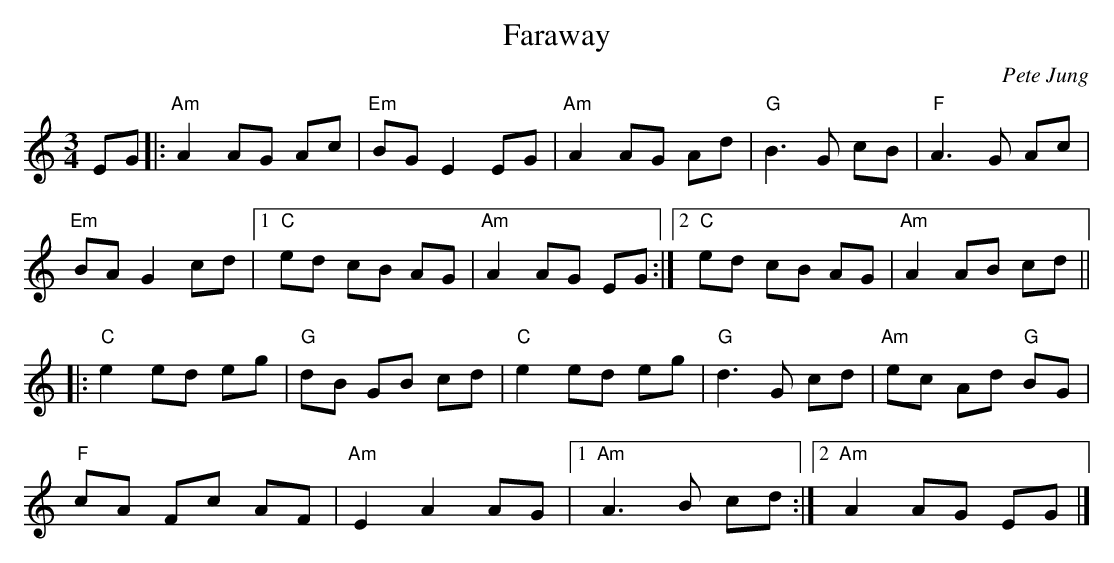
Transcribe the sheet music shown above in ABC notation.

X:1
T:Faraway
C:Pete Jung
M:3/4
L:1/8
K:Am
EG |: "Am"A2 AG Ac | "Em"BG E2 EG | "Am"A2 AG Ad | "G"B3G cB | "F"A3G Ac |
"Em"BA G2 cd |1 "C"ed cB AG |"Am"A2 AG EG :|2 "C"ed cB AG |"Am"A2 AB cd ||
|: "C"e2 ed eg | "G"dB GB cd | "C"e2 ed eg | "G"d3G cd | "Am"ec Ad "G"BG |
"F"cA Fc AF | "Am"E2 A2 AG |1 "Am"A3B cd :|2 "Am"A2 AG EG |]
